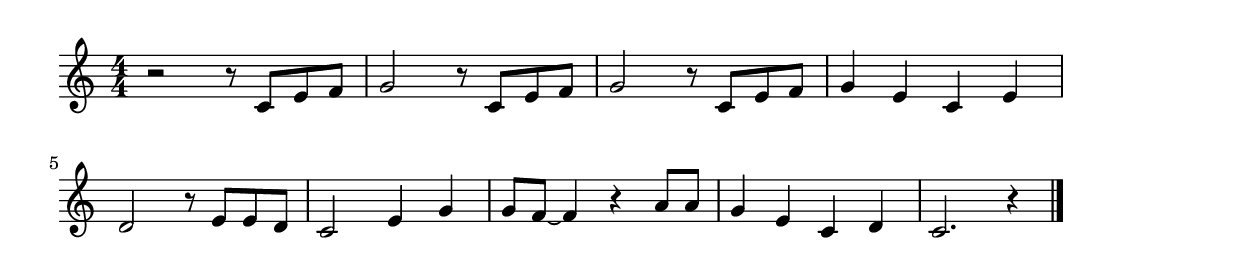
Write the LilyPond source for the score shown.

\version "2.18.2"

% 聖者が街にやってくる(聖者の行進))

\score {

\layout {
line-width = #170
indent = 0\mm
}

\relative c' {
\key c \major
\time 4/4
\numericTimeSignature

r2 r8 c e f |
g2 r8 c, e f |
g2 r8 c, e f |
g4 e c e |
\break
d2 r8 e e d |
c2 e4 g |
g8 f ~ f4 r a8 a |
g4 e c d |
c2. r4 |

\bar "|."
}

\midi {}

}